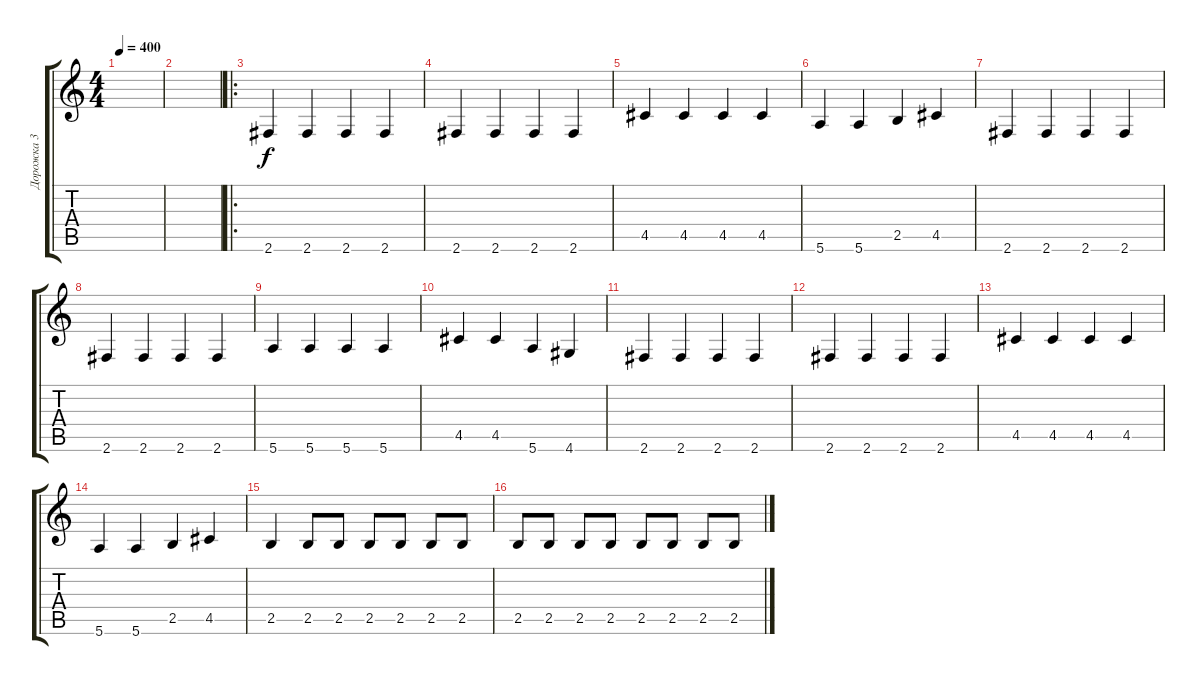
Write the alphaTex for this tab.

\track ("Дорожка 3" "Дорожка 3") {instrument electricbassfinger}
\staff {score tabs}
\tuning (E4 B3 G3 D3 A2 E2) {hide}
\ts (4 4)
\tempo 400
\clef g2
\ks c
|
|
\ro
2.6.4 2.6.4 2.6.4 2.6.4 |
2.6.4 2.6.4 2.6.4 2.6.4 |
4.5.4 4.5.4 4.5.4 4.5.4 |
5.6.4 5.6.4 2.5.4 4.5.4 |
2.6.4 2.6.4 2.6.4 2.6.4 |
2.6.4 2.6.4 2.6.4 2.6.4 |
5.6.4 5.6.4 5.6.4 5.6.4 |
4.5.4 4.5.4 5.6.4 4.6.4 |
2.6.4 2.6.4 2.6.4 2.6.4 |
2.6.4 2.6.4 2.6.4 2.6.4 |
4.5.4 4.5.4 4.5.4 4.5.4 |
5.6.4 5.6.4 2.5.4 4.5.4 |
2.5.4 2.5.8 2.5.8 2.5.8 2.5.8 2.5.8 2.5.8 |
2.5.8 2.5.8 2.5.8 2.5.8 2.5.8 2.5.8 2.5.8 2.5.8
